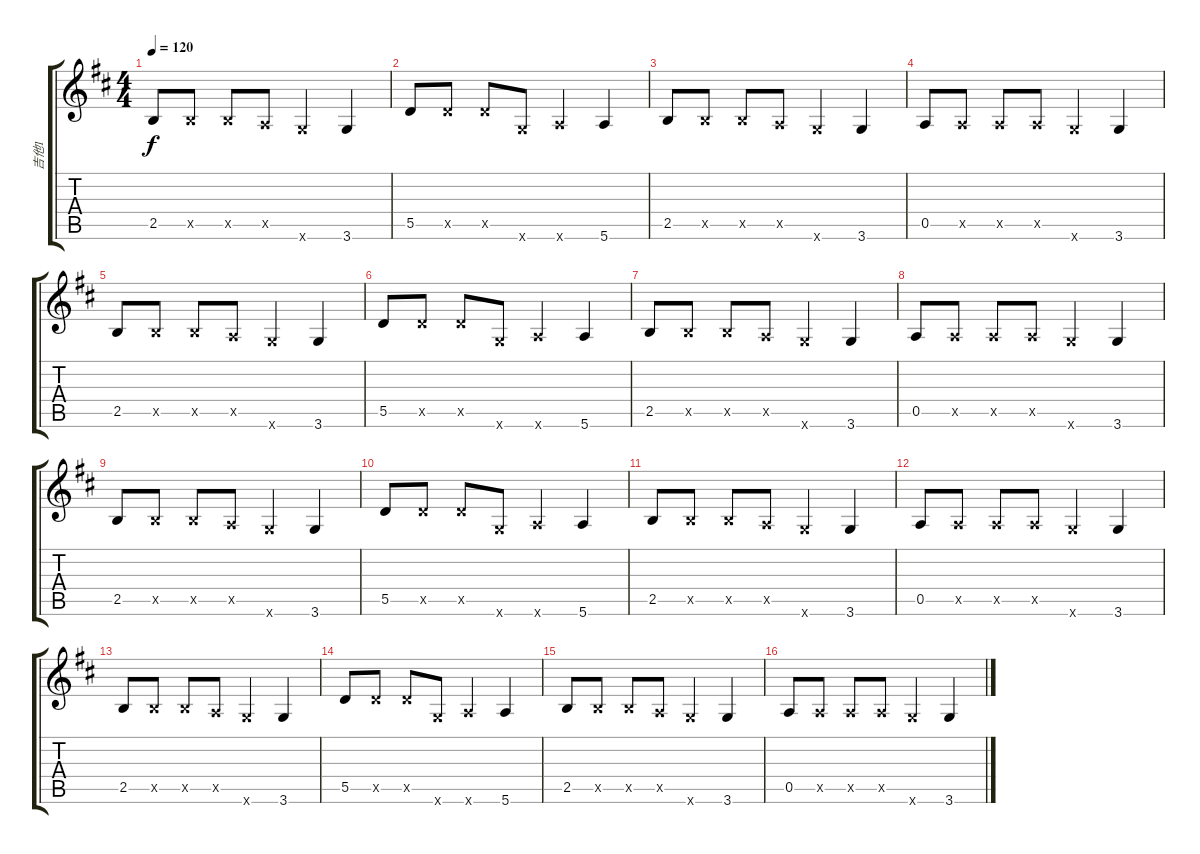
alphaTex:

\track ("吉他1" "吉他1") {instrument acousticguitarsteel}
\staff {score tabs}
\tuning (E4 B3 G3 D3 A2 E2) {hide}
\ts (4 4)
\tempo 120
\clef g2
\ks d
2.5.8{dy f} 2.5{x}.8 2.5{x}.8 0.5{x}.8 3.6{x}.4 3.6.4 |
5.5.8 5.5{x}.8 5.5{x}.8 3.6{x}.8 5.6{x}.4 5.6.4 |
2.5.8 2.5{x}.8 2.5{x}.8 0.5{x}.8 3.6{x}.4 3.6.4 |
0.5.8 0.5{x}.8 0.5{x}.8 0.5{x}.8 3.6{x}.4 3.6.4 |
2.5.8 2.5{x}.8 2.5{x}.8 0.5{x}.8 3.6{x}.4 3.6.4 |
5.5.8 5.5{x}.8 5.5{x}.8 3.6{x}.8 5.6{x}.4 5.6.4 |
2.5.8 2.5{x}.8 2.5{x}.8 0.5{x}.8 3.6{x}.4 3.6.4 |
0.5.8 0.5{x}.8 0.5{x}.8 0.5{x}.8 3.6{x}.4 3.6.4 |
2.5.8 2.5{x}.8 2.5{x}.8 0.5{x}.8 3.6{x}.4 3.6.4 |
5.5.8 5.5{x}.8 5.5{x}.8 3.6{x}.8 5.6{x}.4 5.6.4 |
2.5.8 2.5{x}.8 2.5{x}.8 0.5{x}.8 3.6{x}.4 3.6.4 |
0.5.8 0.5{x}.8 0.5{x}.8 0.5{x}.8 3.6{x}.4 3.6.4 |
2.5.8 2.5{x}.8 2.5{x}.8 0.5{x}.8 3.6{x}.4 3.6.4 |
5.5.8 5.5{x}.8 5.5{x}.8 3.6{x}.8 5.6{x}.4 5.6.4 |
2.5.8 2.5{x}.8 2.5{x}.8 0.5{x}.8 3.6{x}.4 3.6.4 |
0.5.8 0.5{x}.8 0.5{x}.8 0.5{x}.8 3.6{x}.4 3.6.4
